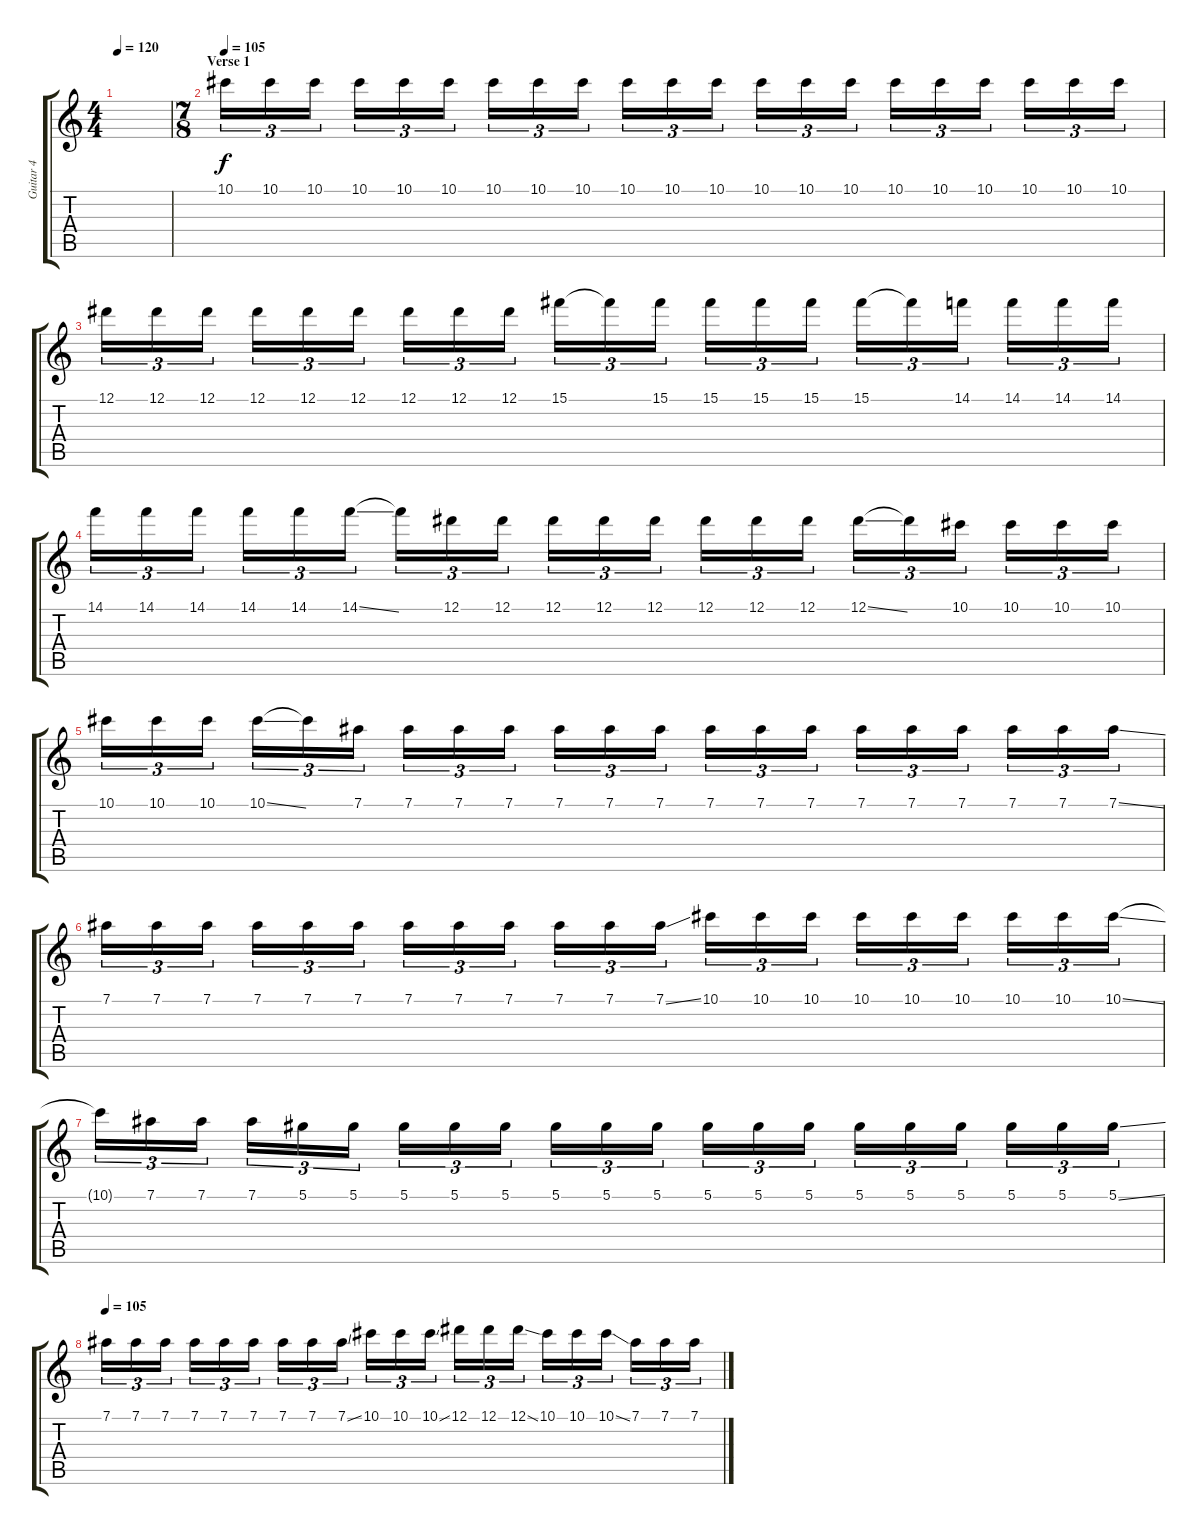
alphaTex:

\track ("Guitar 4" "Guitar 4") {instrument acousticguitarsteel}
\staff {score tabs}
\tuning (Eb4 Bb3 Gb3 Db3 Ab2 Eb2) {hide}
\ts (4 4)
\tempo 120
\clef g2
\ks c
|
\ts (7 8)
\section ("" "Verse 1")
\tempo 105
10.1.16{tu (3 2) volume 6 instrument acousticguitarsteel} 10.1.16{tu (3 2) volume 10} 10.1.16{tu (3 2)} 10.1.16{tu (3 2)} 10.1.16{tu (3 2)} 10.1.16{tu (3 2)} 10.1.16{tu (3 2)} 10.1.16{tu (3 2)} 10.1.16{tu (3 2)} 10.1.16{tu (3 2)} 10.1.16{tu (3 2)} 10.1.16{tu (3 2)} 10.1.16{tu (3 2)} 10.1.16{tu (3 2)} 10.1.16{tu (3 2)} 10.1.16{tu (3 2)} 10.1.16{tu (3 2)} 10.1.16{tu (3 2)} 10.1.16{tu (3 2)} 10.1.16{tu (3 2)} 10.1.16{tu (3 2)} |
12.1.16{tu (3 2)} 12.1.16{tu (3 2)} 12.1.16{tu (3 2)} 12.1.16{tu (3 2)} 12.1.16{tu (3 2)} 12.1.16{tu (3 2)} 12.1.16{tu (3 2)} 12.1.16{tu (3 2)} 12.1.16{tu (3 2)} 15.1.16{tu (3 2)} 15.1{t}.16{tu (3 2)} 15.1.16{tu (3 2)} 15.1.16{tu (3 2)} 15.1.16{tu (3 2)} 15.1.16{tu (3 2)} 15.1.16{tu (3 2)} 15.1{t}.16{tu (3 2)} 14.1.16{tu (3 2)} 14.1.16{tu (3 2)} 14.1.16{tu (3 2)} 14.1.16{tu (3 2)} |
14.1.16{tu (3 2)} 14.1.16{tu (3 2)} 14.1.16{tu (3 2)} 14.1.16{tu (3 2)} 14.1.16{tu (3 2)} 14.1{ss}.16{tu (3 2)} 14.1{t}.16{tu (3 2)} 12.1.16{tu (3 2)} 12.1.16{tu (3 2)} 12.1.16{tu (3 2)} 12.1.16{tu (3 2)} 12.1.16{tu (3 2)} 12.1.16{tu (3 2)} 12.1.16{tu (3 2)} 12.1.16{tu (3 2)} 12.1{ss}.16{tu (3 2)} 12.1{t}.16{tu (3 2)} 10.1.16{tu (3 2)} 10.1.16{tu (3 2)} 10.1.16{tu (3 2)} 10.1.16{tu (3 2)} |
10.1.16{tu (3 2)} 10.1.16{tu (3 2)} 10.1.16{tu (3 2)} 10.1{ss}.16{tu (3 2)} 10.1{t}.16{tu (3 2)} 7.1.16{tu (3 2)} 7.1.16{tu (3 2)} 7.1.16{tu (3 2)} 7.1.16{tu (3 2)} 7.1.16{tu (3 2)} 7.1.16{tu (3 2)} 7.1.16{tu (3 2)} 7.1.16{tu (3 2)} 7.1.16{tu (3 2)} 7.1.16{tu (3 2)} 7.1.16{tu (3 2)} 7.1.16{tu (3 2)} 7.1.16{tu (3 2)} 7.1.16{tu (3 2)} 7.1.16{tu (3 2)} 7.1{ss}.16{tu (3 2)} |
7.1.16{tu (3 2)} 7.1.16{tu (3 2)} 7.1.16{tu (3 2)} 7.1.16{tu (3 2)} 7.1.16{tu (3 2)} 7.1.16{tu (3 2)} 7.1.16{tu (3 2)} 7.1.16{tu (3 2)} 7.1.16{tu (3 2)} 7.1.16{tu (3 2)} 7.1.16{tu (3 2)} 7.1{ss}.16{tu (3 2)} 10.1.16{tu (3 2)} 10.1.16{tu (3 2)} 10.1.16{tu (3 2)} 10.1.16{tu (3 2)} 10.1.16{tu (3 2)} 10.1.16{tu (3 2)} 10.1.16{tu (3 2)} 10.1.16{tu (3 2)} 10.1{ss}.16{tu (3 2)} |
10.1{t}.16{tu (3 2)} 7.1.16{tu (3 2)} 7.1.16{tu (3 2)} 7.1.16{tu (3 2)} 5.1.16{tu (3 2)} 5.1.16{tu (3 2)} 5.1.16{tu (3 2)} 5.1.16{tu (3 2)} 5.1.16{tu (3 2)} 5.1.16{tu (3 2)} 5.1.16{tu (3 2)} 5.1.16{tu (3 2)} 5.1.16{tu (3 2)} 5.1.16{tu (3 2)} 5.1.16{tu (3 2)} 5.1.16{tu (3 2)} 5.1.16{tu (3 2)} 5.1.16{tu (3 2)} 5.1.16{tu (3 2)} 5.1.16{tu (3 2)} 5.1{ss}.16{tu (3 2)} |
\tempo 105
7.1.16{tu (3 2)} 7.1.16{tu (3 2)} 7.1.16{tu (3 2)} 7.1.16{tu (3 2)} 7.1.16{tu (3 2)} 7.1.16{tu (3 2)} 7.1.16{tu (3 2)} 7.1.16{tu (3 2)} 7.1{ss}.16{tu (3 2)} 10.1.16{tu (3 2)} 10.1.16{tu (3 2)} 10.1{ss}.16{tu (3 2)} 12.1.16{tu (3 2)} 12.1.16{tu (3 2)} 12.1{ss}.16{tu (3 2)} 10.1.16{tu (3 2)} 10.1.16{tu (3 2)} 10.1{ss}.16{tu (3 2)} 7.1.16{tu (3 2)} 7.1.16{tu (3 2)} 7.1{ss}.16{tu (3 2)}
